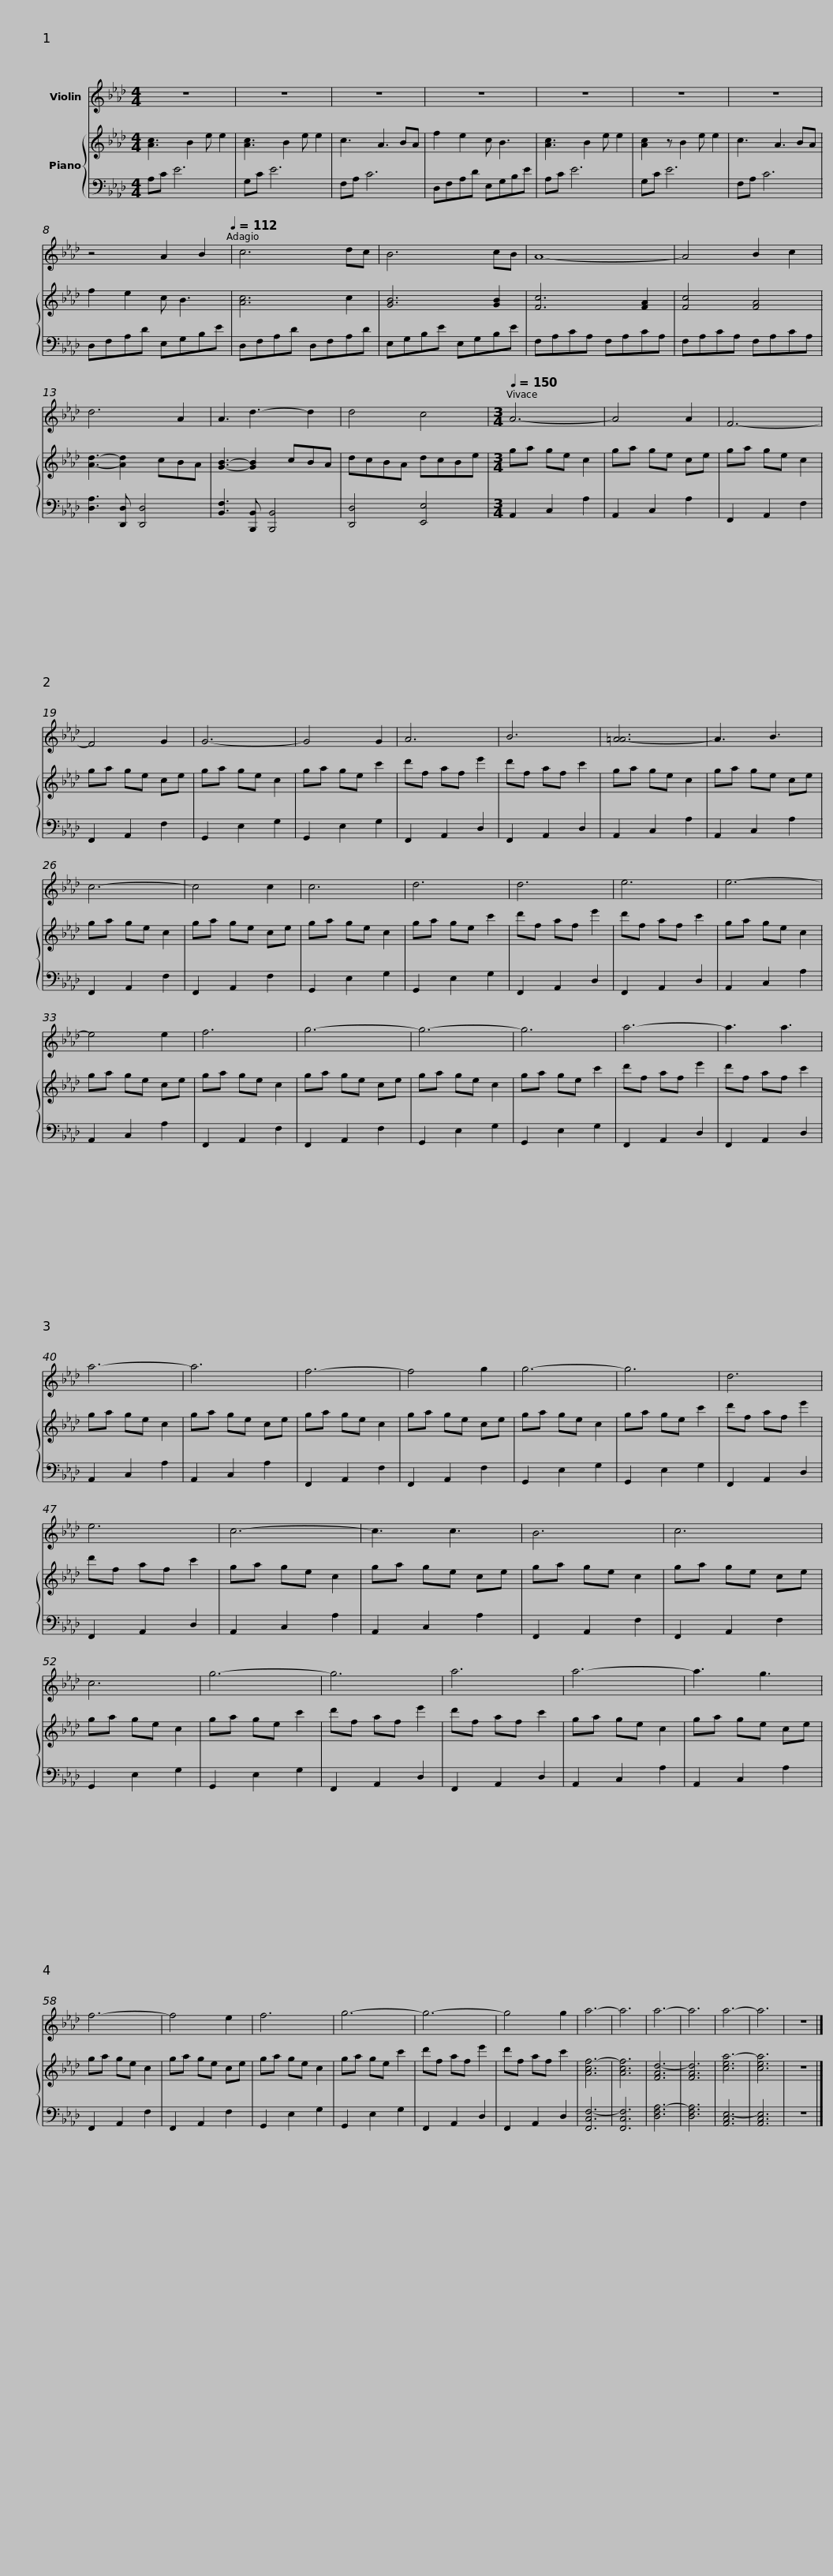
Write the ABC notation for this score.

X:1
%%score 1 { 2 | 3 }
L:1/8
M:4/4
I:linebreak $
K:Ab
V:1 treble
V:2 treble
V:3 bass
V:1
 z8 | z8 | z8 | z8 | z8 |$ %5
 z8 | z8 | z4 A2 B2[Q:1/4=112] | c6 dc | B6 cB |$ %10
 A8- | A4 B2 c2 | d6 A2 | A3 d3- d2 | d4 c4 |$ %15
[M:3/4][Q:1/4=150] A6- | A4 A2 | F6- | F4 G2 | G6- | %20
 G4 G2 |$ A6 | B6 | [A-=A]6 | A3 B3 | %25
 c6- | c4 c2 | c6 |$ d6 | d6 | %30
 e6 | e6- | e4 e2 | f6 | g6- |$ %35
 g6- | g6 | a6- | a3 a3 | a6- | %40
 a6 | f6- |$ f4 g2 | g6- | g6 | %45
 d6 | e6 | c6- | c3 c3 |$ B6 | %50
 c6 | c6 | g6- | g6 | a6 | %55
 a6- |$ a3 g3 | f6- | f4 e2 | f6 | %60
 g6- | g6- | g4 g2 |$ a6- | a6 | %65
 a6- | a6 | a6- | a6 | z6 |] %70
V:2
 [Ac]3 B2 e e2 | [Ac]3 B2 e e2 | c3 A3 BA | f2 e2 c B3 | [Ac]3 B2 e e2 |$ %5
 [Ac]2 z B2 e e2 | c3 A3 BA | f2 e2 c B3 | [Ac]6 c2 | [GB]6 [GB]2 |$ %10
 [Fc]6 [FA]2 | [Fc]4 [FA]4 | [Ad]3- [Ad]2 cBA | [GB]3- [GB]2 cBA | dcBA dcBe |$ %15
[M:3/4] ga ge c2 | ga ge ce | ga ge c2 | ga ge ce | ga ge c2 | %20
 ga ge c'2 |$ d'f af e'2 | d'f af c'2 | ga ge c2 | ga ge ce | %25
 ga ge c2 | ga ge ce | ga ge c2 |$ ga ge c'2 | d'f af e'2 | %30
 d'f af c'2 | ga ge c2 | ga ge ce | ga ge c2 | ga ge ce |$ %35
 ga ge c2 | ga ge c'2 | d'f af e'2 | d'f af c'2 | ga ge c2 | %40
 ga ge ce | ga ge c2 |$ ga ge ce | ga ge c2 | ga ge c'2 | %45
 d'f af e'2 | d'f af c'2 | ga ge c2 | ga ge ce |$ ga ge c2 | %50
 ga ge ce | ga ge c2 | ga ge c'2 | d'f af e'2 | d'f af c'2 | %55
 ga ge c2 |$ ga ge ce | ga ge c2 | ga ge ce | ga ge c2 | %60
 ga ge c'2 | d'f af e'2 | d'f af c'2 |$ [Acf-]6 | [Acf]6 | %65
 [FAd-]6 | [FAd]6 | [cea-]6 | [cea]6 | z6 |] %70
V:3
 A,C E6 | G,C E6 | F,A, C6 | D,F,A,D E,G,B,E | A,C E6 |$ %5
 G,C E6 | F,A, C6 | D,F,A,D E,G,B,E | D,F,A,D D,F,A,D | E,G,B,E E,G,B,E |$ %10
 F,A,CA, F,A,CA, | F,A,CA, F,A,CA, | [D,A,]3 [D,,D,] [D,,D,]4 | [B,,F,]3 [B,,,B,,] [B,,,B,,]4 | [D,,D,]4 [E,,E,]4 |$ %15
[M:3/4] A,,2 C,2 A,2 | A,,2 C,2 A,2 | F,,2 A,,2 F,2 | F,,2 A,,2 F,2 | G,,2 E,2 G,2 | %20
 G,,2 E,2 G,2 |$ F,,2 A,,2 D,2 | F,,2 A,,2 D,2 | A,,2 C,2 A,2 | A,,2 C,2 A,2 | %25
 F,,2 A,,2 F,2 | F,,2 A,,2 F,2 | G,,2 E,2 G,2 |$ G,,2 E,2 G,2 | F,,2 A,,2 D,2 | %30
 F,,2 A,,2 D,2 | A,,2 C,2 A,2 | A,,2 C,2 A,2 | F,,2 A,,2 F,2 | F,,2 A,,2 F,2 |$ %35
 G,,2 E,2 G,2 | G,,2 E,2 G,2 | F,,2 A,,2 D,2 | F,,2 A,,2 D,2 | A,,2 C,2 A,2 | %40
 A,,2 C,2 A,2 | F,,2 A,,2 F,2 |$ F,,2 A,,2 F,2 | G,,2 E,2 G,2 | G,,2 E,2 G,2 | %45
 F,,2 A,,2 D,2 | F,,2 A,,2 D,2 | A,,2 C,2 A,2 | A,,2 C,2 A,2 |$ F,,2 A,,2 F,2 | %50
 F,,2 A,,2 F,2 | G,,2 E,2 G,2 | G,,2 E,2 G,2 | F,,2 A,,2 D,2 | F,,2 A,,2 D,2 | %55
 A,,2 C,2 A,2 |$ A,,2 C,2 A,2 | F,,2 A,,2 F,2 | F,,2 A,,2 F,2 | G,,2 E,2 G,2 | %60
 G,,2 E,2 G,2 | F,,2 A,,2 D,2 | F,,2 A,,2 D,2 |$ [F,,C,F,-]6 | [F,,C,F,]6 | %65
 [D,F,A,-]6 | [D,F,A,]6 | [A,,C,E,-]6 | [A,,C,E,]6 | z6 |] %70
